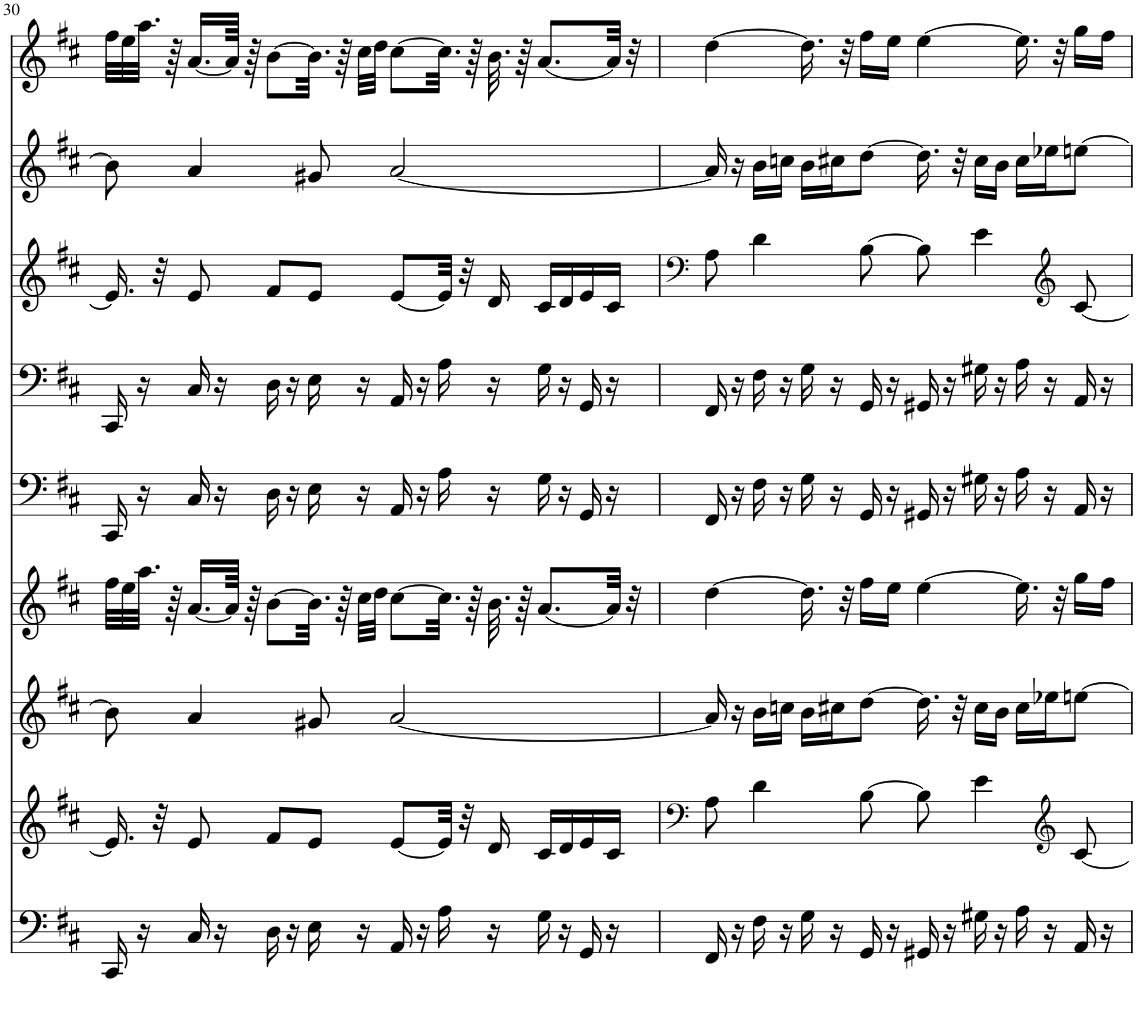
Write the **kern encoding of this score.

**kern	**kern	**kern	**kern	**kern	**kern	**kern	**kern	**kern
*part9	*part8	*part7	*part6	*part5	*part4	*part3	*part2	*part1
*staff9	*staff8	*staff7	*staff6	*staff5	*staff4	*staff3	*staff2	*staff1
*I"Tuba	*I"Trombone	*I"Oboe	*I"Trumpet	*I"Continuo	*I"Continuo	*I"Viola	*I"Violin II	*I"Violin I
*I'Tba	*I'Trb	*I'Ob	*I'Tpt	*	*	*	*	*
!!LO:PB:g=z
*clefF4	*clefG2	*clefG2	*clefG2	*clefF4	*clefF4	*clefG2	*clefG2	*clefG2
*	*	*	*Trd1c2	*	*	*	*	*
*k[f#c#]	*k[f#c#]	*k[f#c#]	*k[f#c#]	*k[f#c#]	*k[f#c#]	*k[f#c#]	*k[f#c#]	*k[f#c#]
*M4/4	*M4/4	*M4/4	*M4/4	*M4/4	*M4/4	*M4/4	*M4/4	*M4/4
=30	=30	=30	=30	=30	=30	=30	=30	=30
16CC#/	16.e/]	8b\]	32ff#\LLL	16CC#/	16CC#/	16.e/]	8b\]	32ff#\LLL
.	.	.	32ee\	.	.	.	.	32ee\
16r	.	.	32.aa\JJJ	16r	16r	.	.	32.aa\JJJ
.	32r	.	.	.	.	32r	.	.
.	.	.	64r	.	.	.	.	64r
16C#/	8e/	4a/	[16.a/LL	16C#/	16C#/	8e/	4a/	[16.a/LL
16r	.	.	.	16r	16r	.	.	.
.	.	.	64a/JJkk]	.	.	.	.	64a/JJkk]
.	.	.	64r	.	.	.	.	64r
16D\	8f#/L	.	[8b\L	16D\	16D\	8f#/L	.	[8b\L
16r	.	.	.	16r	16r	.	.	.
16E\	8e/J	8g#X/	32.b\Jkk]	16E\	16E\	8e/J	8g#X/	32.b\Jkk]
.	.	.	64r	.	.	.	.	64r
16r	.	.	32cc#\LLL	16r	16r	.	.	32cc#\LLL
.	.	.	32dd\JJJ	.	.	.	.	32dd\JJJ
16AA/	[8e/L	[2a/	[8cc#\L	16AA/	16AA/	[8e/L	[2a/	[8cc#\L
16r	.	.	.	16r	16r	.	.	.
16A\	32e/Jkk]	.	32.cc#\Jkk]	16A\	16A\	32e/Jkk]	.	32.cc#\Jkk]
.	32r	.	.	.	.	32r	.	.
.	.	.	64r	.	.	.	.	64r
16r	16d/	.	32.b\	16r	16r	16d/	.	32.b\
.	.	.	64r	.	.	.	.	64r
16G\	16c#/LL	.	[8.a/L	16G\	16G\	16c#/LL	.	[8.a/L
16r	16d/	.	.	16r	16r	16d/	.	.
16GG/	16e/	.	.	16GG/	16GG/	16e/	.	.
16r	16c#/JJ	.	32a/Jkk]	16r	16r	16c#/JJ	.	32a/Jkk]
.	.	.	32r	.	.	.	.	32r
=31	=31	=31	=31	=31	=31	=31	=31	=31
*	*clefF4	*	*	*	*	*clefF4	*	*
16FF#/	8A\	16a/]	[4dd\	16FF#/	16FF#/	8A\	16a/]	[4dd\
16r	.	16r	.	16r	16r	.	16r	.
16F#\	4d\	16b\LL	.	16F#\	16F#\	4d\	16b\LL	.
16r	.	16ccn\JJ	.	16r	16r	.	16ccn\JJ	.
16G\	.	16b\LL	16.dd\]	16G\	16G\	.	16b\LL	16.dd\]
16r	.	16cc#X\J	.	16r	16r	.	16cc#X\J	.
.	.	.	32r	.	.	.	.	32r
16GG/	[8B\	[8dd\J	16ff#\LL	16GG/	16GG/	[8B\	[8dd\J	16ff#\LL
16r	.	.	16ee\JJ	16r	16r	.	.	16ee\JJ
16GG#X/	8B\]	16.dd\]	[4ee\	16GG#X/	16GG#X/	8B\]	16.dd\]	[4ee\
16r	.	.	.	16r	16r	.	.	.
.	.	32r	.	.	.	.	32r	.
16G#X\	4e\	16cc#\LL	.	16G#X\	16G#X\	4e\	16cc#\LL	.
16r	.	16b\JJ	.	16r	16r	.	16b\JJ	.
16A\	.	16cc#\LL	16.ee\]	16A\	16A\	.	16cc#\LL	16.ee\]
16r	.	16ee-X\J	.	16r	16r	.	16ee-X\J	.
.	.	.	32r	.	.	.	.	32r
*	*clefG2	*	*	*	*	*clefG2	*	*
16AA/	[8c#/	[8een\J	16gg\LL	16AA/	16AA/	[8c#/	[8een\J	16gg\LL
16r	.	.	16ff#\JJ	16r	16r	.	.	16ff#\JJ
=	=	=	=	=	=	=	=	=
*-	*-	*-	*-	*-	*-	*-	*-	*-
